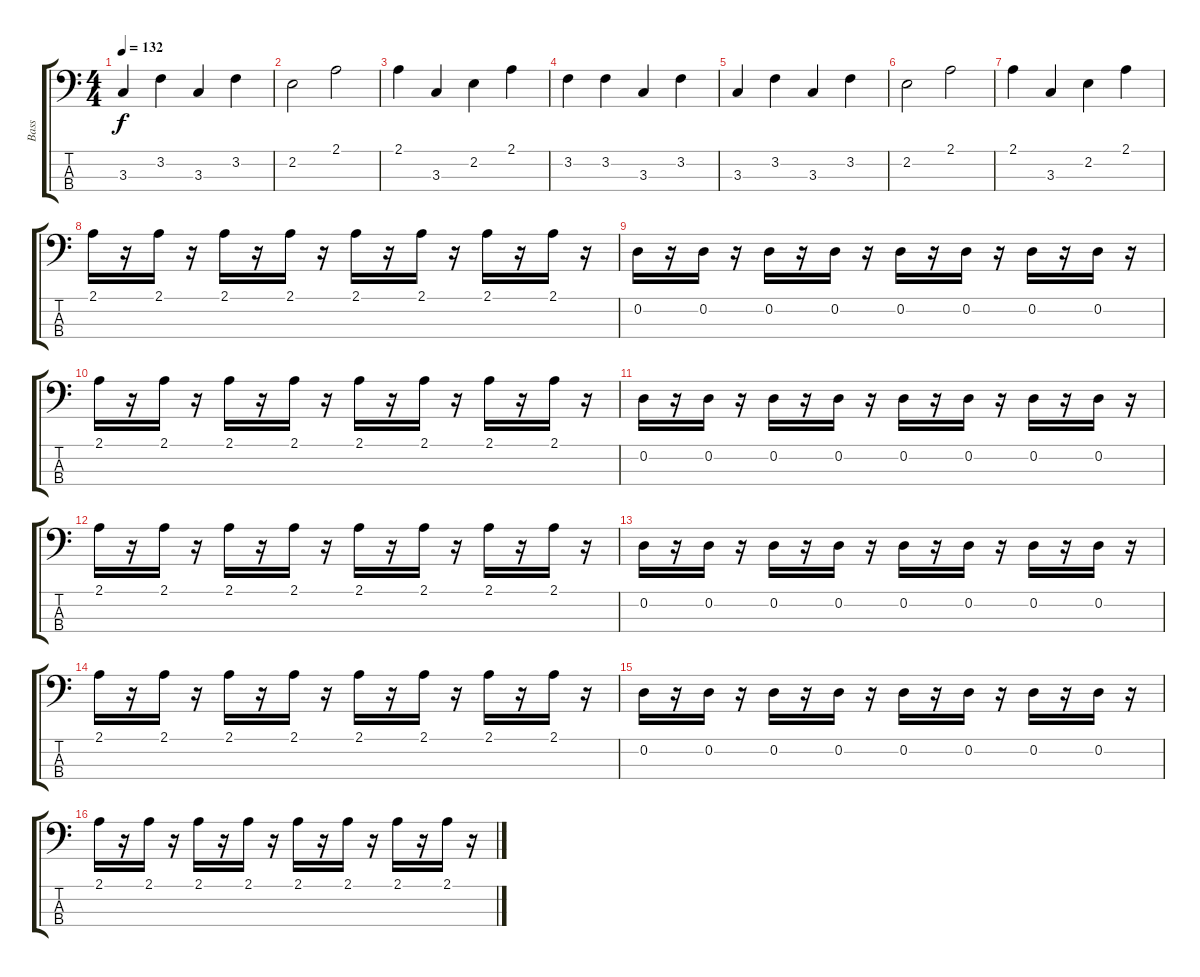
\track ("Bass" "Bass") {instrument fretlessbass}
\staff {score tabs}
\tuning (G2 D2 A1 E1) {hide}
\ts (4 4)
\tempo 132
\clef f4
\ks c
3.3.4{dy f} 3.2.4 3.3.4 3.2.4 |
2.2.2 2.1.2 |
2.1.4 3.3.4 2.2.4 2.1.4 |
3.2.4 3.2.4 3.3.4 3.2.4 |
3.3.4 3.2.4 3.3.4 3.2.4 |
2.2.2 2.1.2 |
2.1.4 3.3.4 2.2.4 2.1.4 |
2.1.16 r.16 2.1.16 r.16 2.1.16 r.16 2.1.16 r.16 2.1.16 r.16 2.1.16 r.16 2.1.16 r.16 2.1.16 r.16 |
0.2.16 r.16 0.2.16 r.16 0.2.16 r.16 0.2.16 r.16 0.2.16 r.16 0.2.16 r.16 0.2.16 r.16 0.2.16 r.16 |
2.1.16 r.16 2.1.16 r.16 2.1.16 r.16 2.1.16 r.16 2.1.16 r.16 2.1.16 r.16 2.1.16 r.16 2.1.16 r.16 |
0.2.16 r.16 0.2.16 r.16 0.2.16 r.16 0.2.16 r.16 0.2.16 r.16 0.2.16 r.16 0.2.16 r.16 0.2.16 r.16 |
2.1.16 r.16 2.1.16 r.16 2.1.16 r.16 2.1.16 r.16 2.1.16 r.16 2.1.16 r.16 2.1.16 r.16 2.1.16 r.16 |
0.2.16 r.16 0.2.16 r.16 0.2.16 r.16 0.2.16 r.16 0.2.16 r.16 0.2.16 r.16 0.2.16 r.16 0.2.16 r.16 |
2.1.16 r.16 2.1.16 r.16 2.1.16 r.16 2.1.16 r.16 2.1.16 r.16 2.1.16 r.16 2.1.16 r.16 2.1.16 r.16 |
0.2.16 r.16 0.2.16 r.16 0.2.16 r.16 0.2.16 r.16 0.2.16 r.16 0.2.16 r.16 0.2.16 r.16 0.2.16 r.16 |
2.1.16 r.16 2.1.16 r.16 2.1.16 r.16 2.1.16 r.16 2.1.16 r.16 2.1.16 r.16 2.1.16 r.16 2.1.16 r.16
